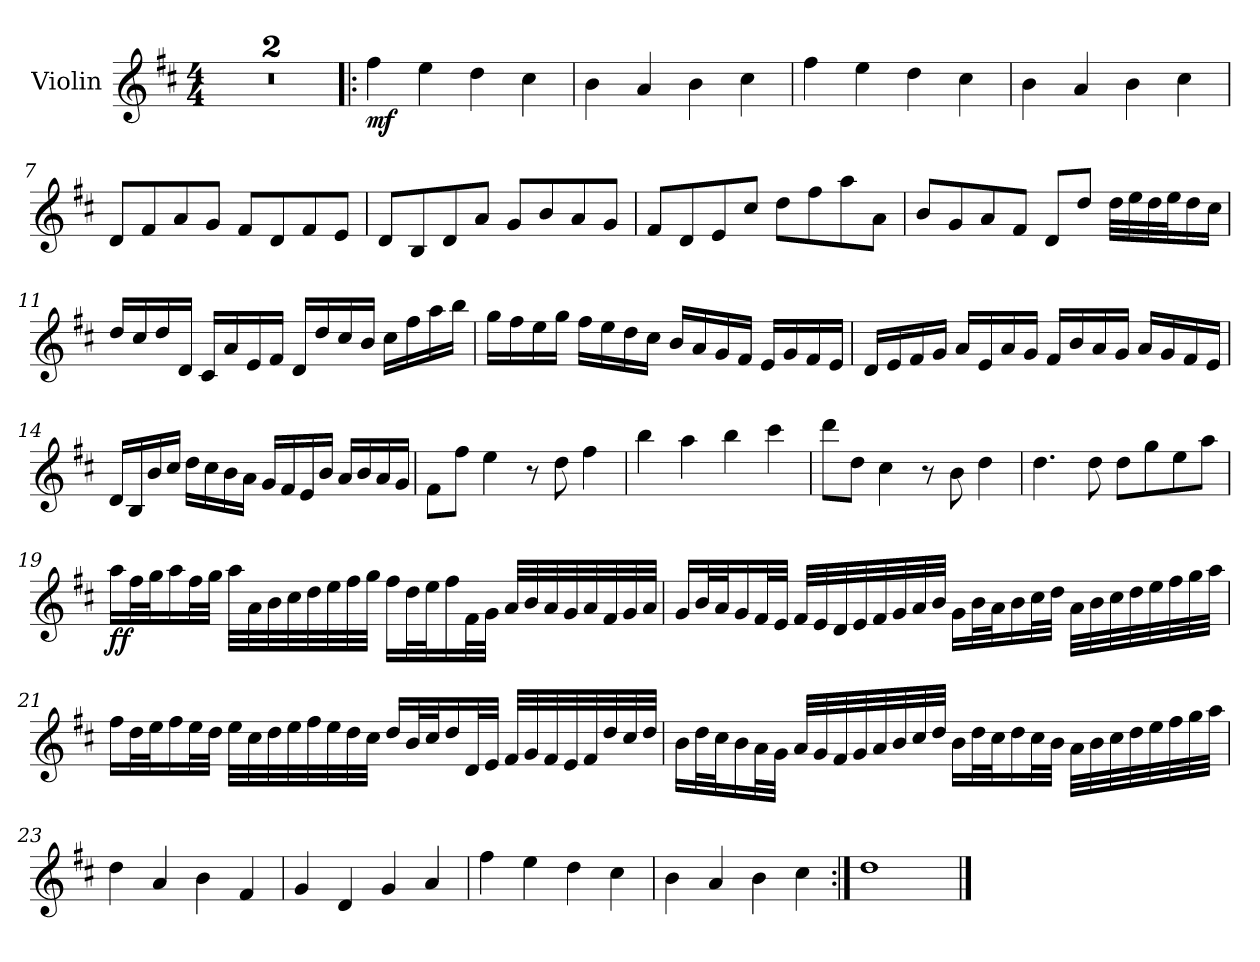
**kern	**dynam
*part1	*part1
*staff1	*staff1
*I"Violin	*
*I'Vln.	*
*clefG2	*
*k[f#c#]	*
*M4/4	*
*MM56	*
=1	=1
1r	.
=2	=2
1r	.
=3!|:	=3!|:
!	!LO:DY:b
4ff#\	mf
4ee\	.
4dd\	.
4cc#\	.
=4	=4
4b\	.
4a/	.
4b\	.
4cc#\	.
=5	=5
4ff#\	.
4ee\	.
4dd\	.
4cc#\	.
=6	=6
4b\	.
4a/	.
4b\	.
4cc#\	.
=7	=7
8d/L	.
8f#/	.
8a/	.
8g/J	.
8f#/L	.
8d/	.
8f#/	.
8e/J	.
=8	=8
8d/L	.
8B/	.
8d/	.
8a/J	.
8g/L	.
8b/	.
8a/	.
8g/J	.
!!LO:LB:g=z
=9	=9
8f#/L	.
8d/	.
8e/	.
8cc#/J	.
8dd\L	.
8ff#\	.
8aa\	.
8a\J	.
=10	=10
8b/L	.
8g/	.
8a/	.
8f#/J	.
8d/L	.
8dd/J	.
32dd\LLL	.
32ee\	.
32dd\	.
32ee\J	.
16dd\	.
16cc#\JJ	.
=11	=11
16dd/LL	.
16cc#/	.
16dd/	.
16d/JJ	.
16c#/LL	.
16a/	.
16e/	.
16f#/JJ	.
16d/LL	.
16dd/	.
16cc#/	.
16b/JJ	.
16cc#\LL	.
16ff#\	.
16aa\	.
16bb\JJ	.
!!LO:LB:g=z
=12	=12
16gg\LL	.
16ff#\	.
16ee\	.
16gg\JJ	.
16ff#\LL	.
16ee\	.
16dd\	.
16cc#\JJ	.
16b/LL	.
16a/	.
16g/	.
16f#/JJ	.
16e/LL	.
16g/	.
16f#/	.
16e/JJ	.
=13	=13
16d/LL	.
16e/	.
16f#/	.
16g/JJ	.
16a/LL	.
16e/	.
16a/	.
16g/JJ	.
16f#/LL	.
16b/	.
16a/	.
16g/JJ	.
16a/LL	.
16g/	.
16f#/	.
16e/JJ	.
!!LO:LB:g=z
=14	=14
16d/LL	.
16B/	.
16b/	.
16cc#/JJ	.
16dd\LL	.
16cc#\	.
16b\	.
16a\JJ	.
16g/LL	.
16f#/	.
16e/	.
16b/JJ	.
16a/LL	.
16b/	.
16a/	.
16g/JJ	.
=15	=15
8f#\L	.
8ff#\J	.
4ee\	.
8r	.
8dd\	.
4ff#\	.
=16	=16
4bb\	.
4aa\	.
4bb\	.
4ccc#\	.
=17	=17
8ddd\L	.
8dd\J	.
4cc#\	.
8r	.
8b\	.
4dd\	.
=18	=18
4.dd\	.
8dd\	.
8dd\L	.
8gg\	.
8ee\	.
8aa\J	.
!!LO:LB:g=z
=19	=19
!	!LO:DY:b
16aa\LL	ff
32ff#\L	.
32gg\J	.
16aa\	.
32ff#\L	.
32gg\JJJ	.
32aa\LLL	.
32a\	.
32b\	.
32cc#\	.
32dd\	.
32ee\	.
32ff#\	.
32gg\JJJ	.
16ff#\LL	.
32dd\L	.
32ee\J	.
16ff#\	.
32f#\L	.
32g\JJJ	.
32a/LLL	.
32b/	.
32a/	.
32g/	.
32a/	.
32f#/	.
32g/	.
32a/JJJ	.
!!LO:LB:g=z
=20	=20
16g/LL	.
32b/L	.
32a/J	.
16g/	.
32f#/L	.
32e/JJJ	.
32f#/LLL	.
32e/	.
32d/	.
32e/	.
32f#/	.
32g/	.
32a/	.
32b/JJJ	.
16g\LL	.
32b\L	.
32a\J	.
16b\	.
32cc#\L	.
32dd\JJJ	.
32a\LLL	.
32b\	.
32cc#\	.
32dd\	.
32ee\	.
32ff#\	.
32gg\	.
32aa\JJJ	.
!!LO:LB:g=z
=21	=21
16ff#\LL	.
32dd\L	.
32ee\J	.
16ff#\	.
32ee\L	.
32dd\JJJ	.
32ee\LLL	.
32cc#\	.
32dd\	.
32ee\	.
32ff#\	.
32ee\	.
32dd\	.
32cc#\JJJ	.
16dd/LL	.
32b/L	.
32cc#/J	.
16dd/	.
32d/L	.
32e/JJJ	.
32f#/LLL	.
32g/	.
32f#/	.
32e/	.
32f#/	.
32dd/	.
32cc#/	.
32dd/JJJ	.
!!LO:LB:g=z
=22	=22
16b\LL	.
32dd\L	.
32cc#\J	.
16b\	.
32a\L	.
32g\JJJ	.
32a/LLL	.
32g/	.
32f#/	.
32g/	.
32a/	.
32b/	.
32cc#/	.
32dd/JJJ	.
16b\LL	.
32dd\L	.
32cc#\J	.
16dd\	.
32cc#\L	.
32b\JJJ	.
32a\LLL	.
32b\	.
32cc#\	.
32dd\	.
32ee\	.
32ff#\	.
32gg\	.
32aa\JJJ	.
=23	=23
4dd\	.
4a/	.
4b\	.
4f#/	.
=24	=24
4g/	.
4d/	.
4g/	.
4a/	.
=25	=25
4ff#\	.
4ee\	.
4dd\	.
4cc#\	.
!!LO:LB:g=z
=26	=26
4b\	.
4a/	.
4b\	.
4cc#\	.
=27:|!	=27:|!
1dd	.
==	==
*-	*-
